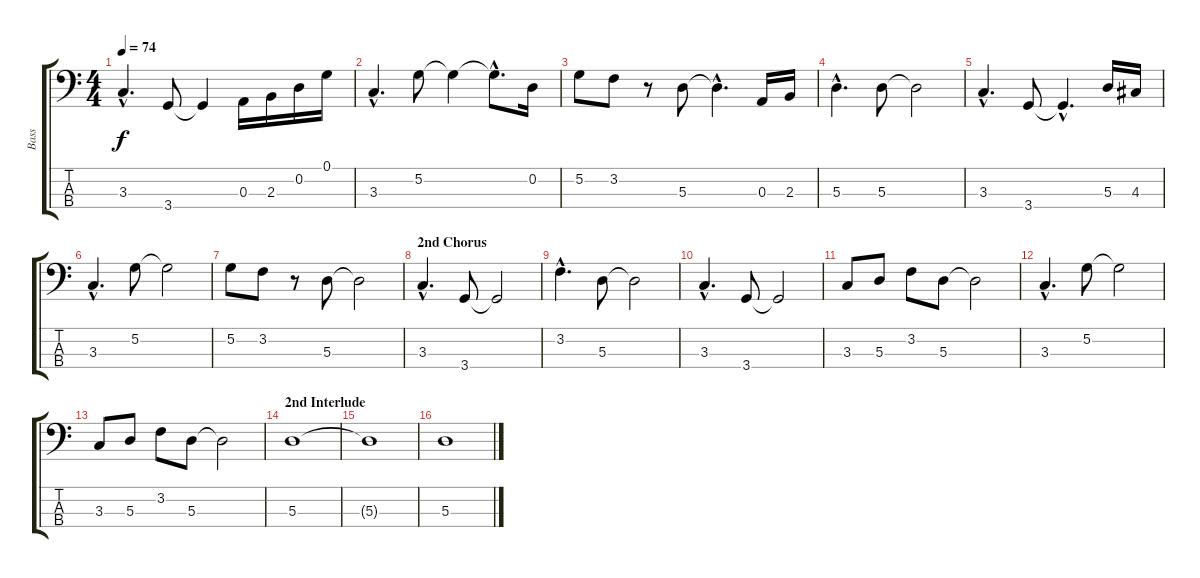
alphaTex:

\track ("Bass" "Bass") {instrument electricbassfinger}
\staff {score tabs}
\tuning (G2 D2 A1 E1) {hide}
\ts (4 4)
\tempo 74
\clef f4
\ks c
3.3{hac}.4{d dy f} 3.4.8 3.4{t}.4 0.3.16 2.3.16 0.2.16 0.1.16 |
3.3{hac}.4{d} 5.2.8 5.2{t}.4 5.2{hac t}.8{d} 0.2.16 |
5.2.8 3.2.8 r.8 5.3.8 5.3{hac t}.4{d} 0.3.16 2.3.16 |
5.3{hac}.4{d} 5.3.8 5.3{t}.2 |
3.3{hac}.4{d} 3.4.8 3.4{hac t}.4{d} 5.3.16 4.3.16 |
3.3{hac}.4{d} 5.2.8 5.2{t}.2 |
5.2.8 3.2.8 r.8 5.3.8 5.3{t}.2 |
\section ("" "2nd Chorus")
3.3{hac}.4{d} 3.4.8 3.4{t}.2 |
3.2{hac}.4{d} 5.3.8 5.3{t}.2 |
3.3{hac}.4{d} 3.4.8 3.4{t}.2 |
3.3.8 5.3.8 3.2.8 5.3.8 5.3{t}.2 |
3.3{hac}.4{d} 5.2.8 5.2{t}.2 |
3.3.8 5.3.8 3.2.8 5.3.8 5.3{t}.2 |
\section ("" "2nd Interlude")
5.3.1 |
5.3{t}.1 |
5.3.1
